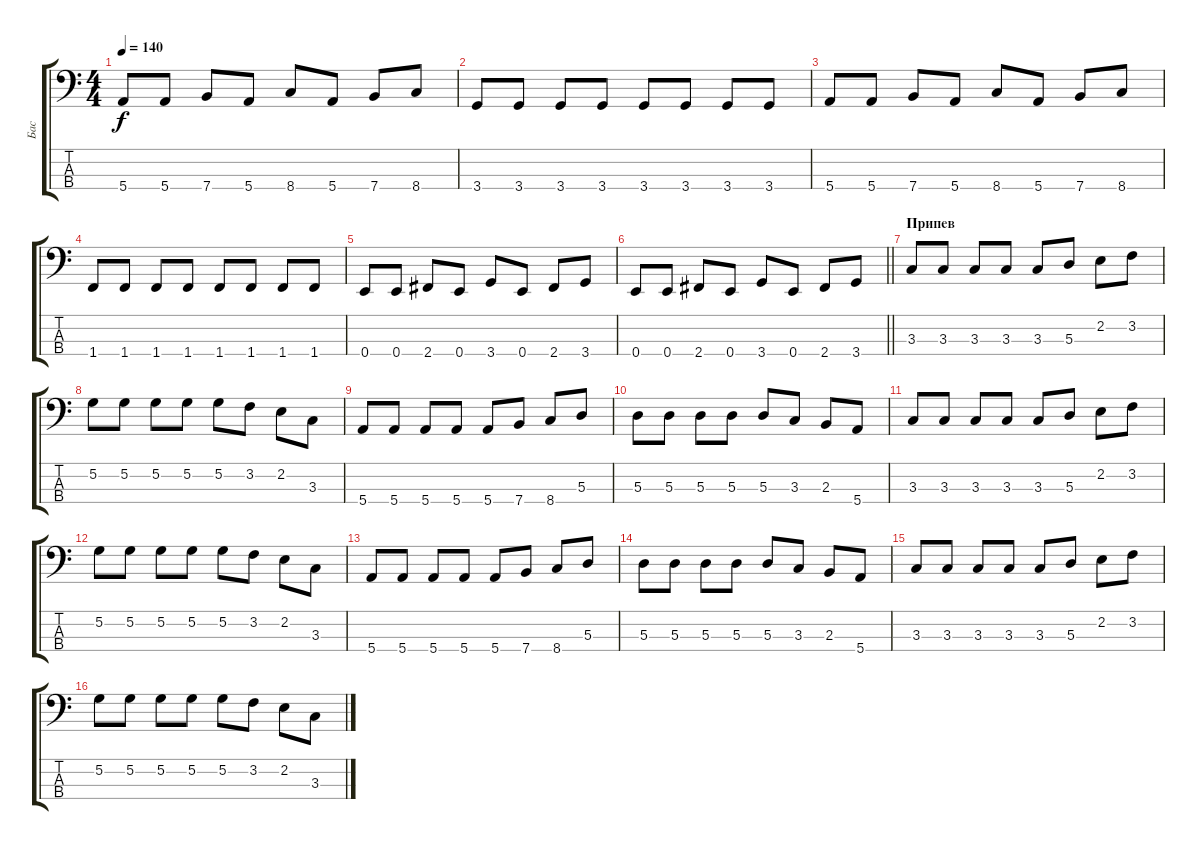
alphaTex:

\track ("Бас" "Бас") {solo instrument electricbasspick}
\staff {score tabs}
\tuning (G2 D2 A1 E1) {hide}
\ts (4 4)
\tempo 140
\clef f4
\ks c
5.4.8{dy f} 5.4.8 7.4.8 5.4.8 8.4.8 5.4.8 7.4.8 8.4.8 |
3.4.8 3.4.8 3.4.8 3.4.8 3.4.8 3.4.8 3.4.8 3.4.8 |
5.4.8 5.4.8 7.4.8 5.4.8 8.4.8 5.4.8 7.4.8 8.4.8 |
1.4.8 1.4.8 1.4.8 1.4.8 1.4.8 1.4.8 1.4.8 1.4.8 |
0.4.8 0.4.8 2.4.8 0.4.8 3.4.8 0.4.8 2.4.8 3.4.8 |
\barLineRight lightlight
0.4.8 0.4.8 2.4.8 0.4.8 3.4.8 0.4.8 2.4.8 3.4.8 |
\section ("" "Припев")
3.3.8 3.3.8 3.3.8 3.3.8 3.3.8 5.3.8 2.2.8 3.2.8 |
5.2.8 5.2.8 5.2.8 5.2.8 5.2.8 3.2.8 2.2.8 3.3.8 |
5.4.8 5.4.8 5.4.8 5.4.8 5.4.8 7.4.8 8.4.8 5.3.8 |
5.3.8 5.3.8 5.3.8 5.3.8 5.3.8 3.3.8 2.3.8 5.4.8 |
3.3.8 3.3.8 3.3.8 3.3.8 3.3.8 5.3.8 2.2.8 3.2.8 |
5.2.8 5.2.8 5.2.8 5.2.8 5.2.8 3.2.8 2.2.8 3.3.8 |
5.4.8 5.4.8 5.4.8 5.4.8 5.4.8 7.4.8 8.4.8 5.3.8 |
5.3.8 5.3.8 5.3.8 5.3.8 5.3.8 3.3.8 2.3.8 5.4.8 |
3.3.8 3.3.8 3.3.8 3.3.8 3.3.8 5.3.8 2.2.8 3.2.8 |
5.2.8 5.2.8 5.2.8 5.2.8 5.2.8 3.2.8 2.2.8 3.3.8
